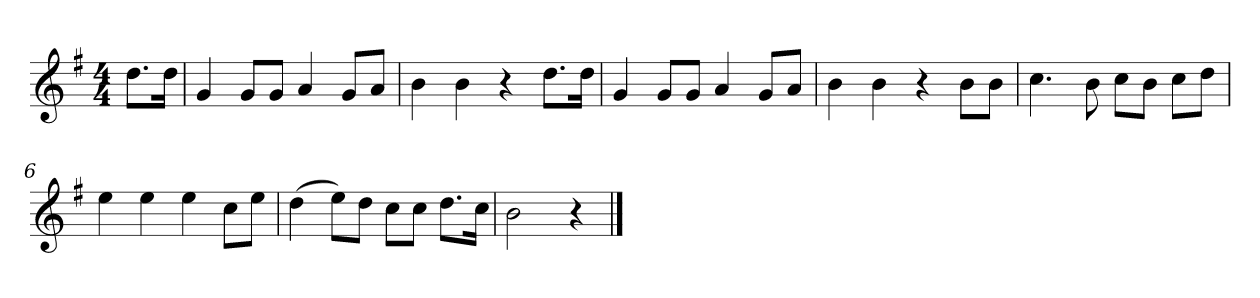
**kern
*part1
*staff1
*k[f#]
*M4/4
*MM120
=
8.ddL
16ddJk
=1
4g
8gL
8gJ
4a
8gL
8aJ
=2
4b
4b
4r
8.ddL
16ddJk
=3
4g
8gL
8gJ
4a
8gL
8aJ
=4
4b
4b
4r
8bL
8bJ
=5
4.cc
8b
8ccL
8bJ
8ccL
8ddJ
=6
4ee
4ee
4ee
8ccL
8eeJ
=7
(4dd
8eeL)
8ddJ
8ccL
8ccJ
8.ddL
16ccJk
=8
2b
4r
==
*-
